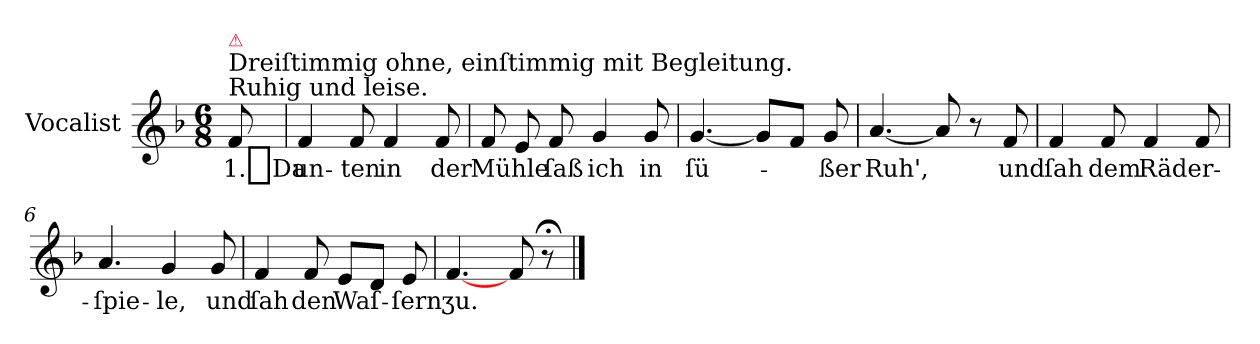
**kern	**text
*part1	*part1
*staff1	*staff1
*I"Vocalist	*
*clefG2	*
*k[b-]	*
*F:	*
*M6/8	*
=	=
!LO:TX:a:t=Ruhig und leise.	!
!LO:TX:a:t=Dreiſtimmig ohne, einſtimmig mit Begleitung.	!
!LO:TX:a:color=crimson:t=⚠	!
8f	1._Da
=1	=1
4f	un-
8f	-ten
4f	in
8f	der
=2	=2
8f	Mühle
8e	.
8f	ſaß
4g	ich
8g	in
=3	=3
[4.g	ſü-
8gL]	.
8fJ	.
8g	-ßer
=4	=4
[4.a	Ruh',
8a]	.
8r	.
8f	und
=5	=5
4f	ſah
8f	dem
4f	Räder-
8f	.
=6	=6
4.a	-ſpie-
4g	-le,
8g	und
=7	=7
4f	ſah
8f	den
8eL	Waſ-
8dJ	.
8e	-ſern
=8	=8
[4.f	ʒu.
8f	.
8r;<	.
==	==
*-	*-
